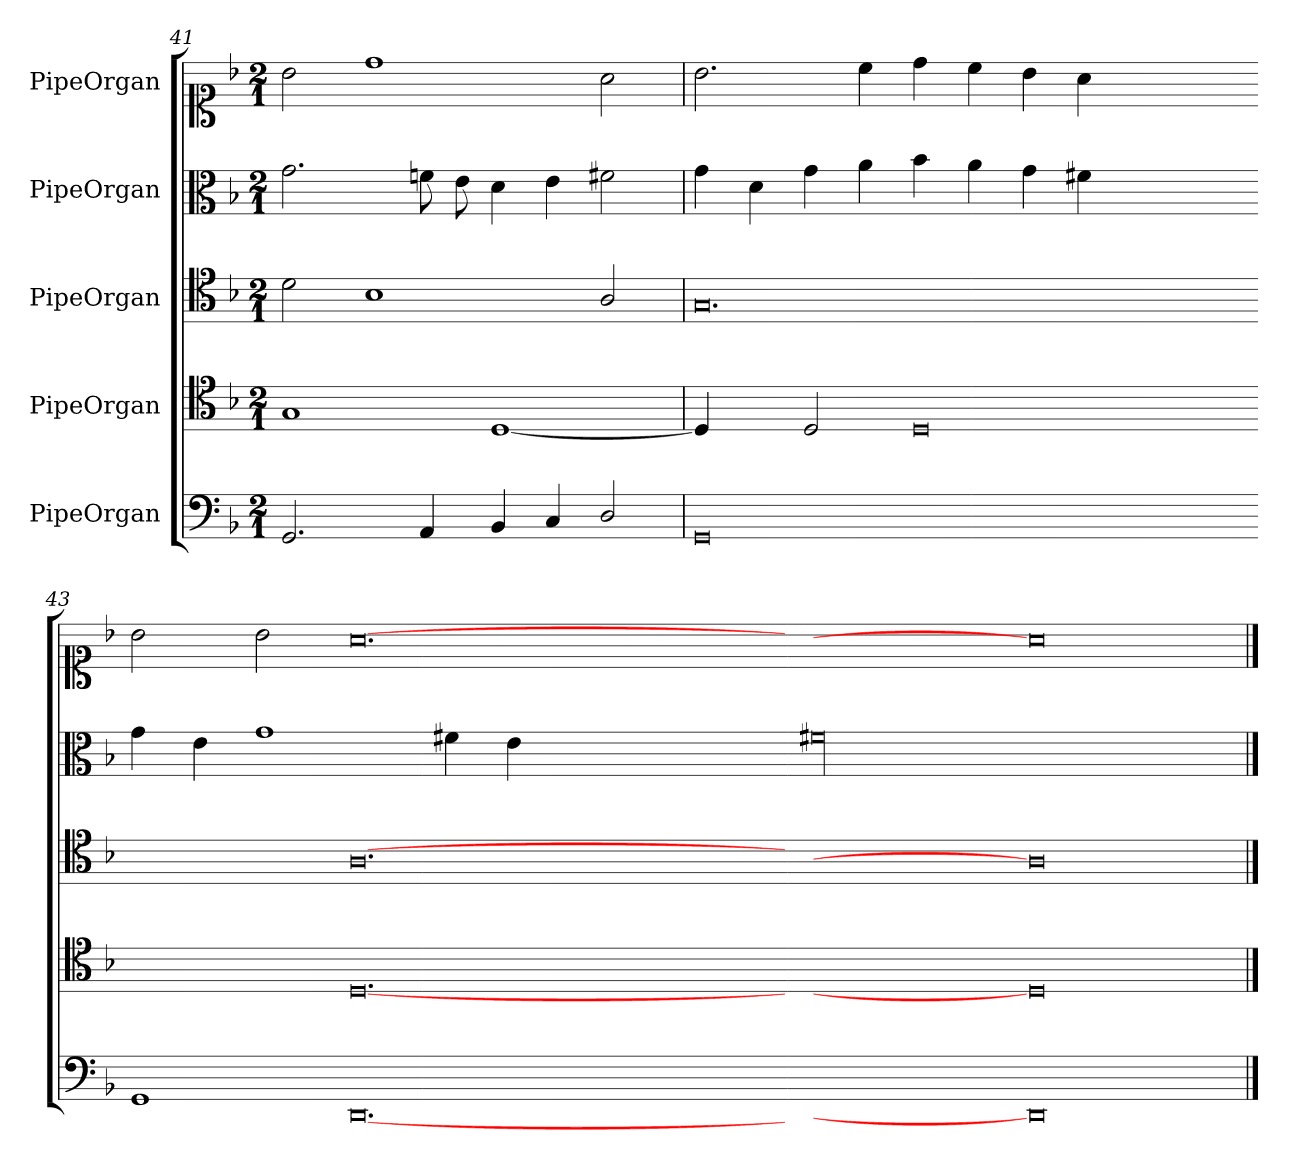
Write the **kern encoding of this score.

**kern	**kern	**kern	**kern	**kern
*part5	*part4	*part3	*part2	*part1
*staff5	*staff4	*staff3	*staff2	*staff1
*I"PipeOrgan	*I"PipeOrgan	*I"PipeOrgan	*I"PipeOrgan	*I"PipeOrgan
*clefF4	*clefC4	*clefC4	*clefC3	*clefC1
*k[b-]	*k[b-]	*k[b-]	*k[b-]	*k[b-]
*M2/1	*M2/1	*M2/1	*M2/1	*M2/1
=41	=41	=41	=41	=41
2.GG/	1G	2d\	2.g\	2b-\
.	.	1B-	.	1dd
4AA/	.	.	8fn\	.
.	.	.	8e\	.
4BB-/	[1D	.	4d\	.
4C/	.	.	4e\	.
2D/	.	2A/	2f#X\	2a\
=42	=42	=42	=42	=42
!	!LO:N:vis=4	!	!	!
0GG	2D!]	0.G	4g\	2.b-\
.	.	.	4d\	.
.	2D/	.	4g\	.
.	.	.	4a\	4cc\
.	0D	.	4b-\	4dd\
.	.	.	4a\	4cc\
.	.	.	4g\	4b-\
.	.	.	4f#X\	4a\
1ryy	.	.	1ryy	1ryy
=43-	=43-	=43-	=43-	=43-
1GG	1ryy	1ryy	4g\	2b-\
.	.	.	4e\	.
.	.	.	1g	2b-\
[0.DD/	[0.D/	[0.A\	.	[0.a\
.	.	.	4f#X\	.
.	.	.	4e\	.
.	.	.	0ryy	.
=44-	=44-	=44-	=44-	=44-
0ryy	0ryy	0ryy	00f#X\	0ryy
0DD]	0D]	0A]	.	0a]
==	==	==	==	==
*-	*-	*-	*-	*-
